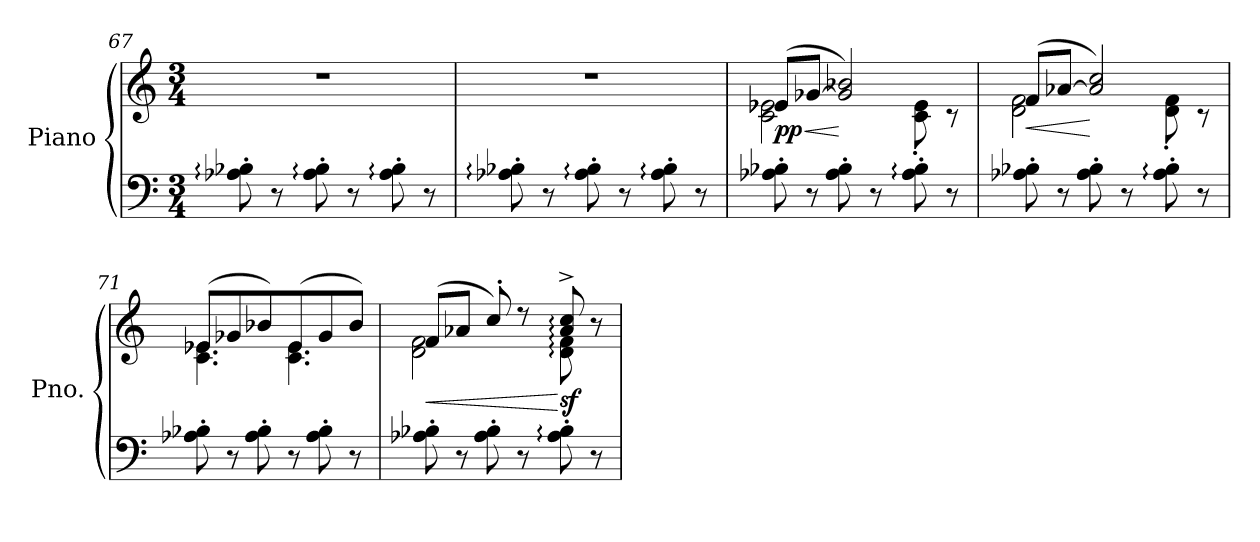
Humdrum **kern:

**kern	**kern	**dynam
*part1	*part1	*part1
*staff2	*staff1	*staff1/2
*I"Piano	*	*
*I'Pno.	*	*
*clefF4	*clefG2	*
*k[]	*k[]	*
*M3/4	*M3/4	*
=67	=67	=67
8A-X\:' 8B-X\:'	2.r	.
8r	.	.
8A-\:' 8B-\:'	.	.
8r	.	.
8A-\:' 8B-\:'	.	.
8r	.	.
=68	=68	=68
8A-X\:' 8B-X\:'	2.r	.
8r	.	.
8A-\:' 8B-\:'	.	.
8r	.	.
8A-\:' 8B-\:'	.	.
8r	.	.
=69	=69	=69
!	!	!LO:HP:b
*	*^	*
!	!	!	!LO:DY:n=1:b
8A-X\' 8B-X\'	(>8e-X/L	2c\ 2e-\	< pp
8r	[8g-X/J	.	.
8A-\' 8B-\'	2g-/] 2b-X/)	.	[
8r	.	.	.
8A-\:' 8B-\:'	.	8c\:' 8e-\:'	.
8r	.	8r	.
!!LO:LB:g=z	!!
=70	=70	=70	=70
!	!	!	!LO:HP:b
8A-X\' 8B-X\'	(>8f/L	2d\ 2f\	<
8r	[8a-X/J	.	.
8A-\' 8B-\'	2a-/] 2cc/)	.	[
8r	.	.	.
8A-\:' 8B-\:'	.	8d\:' 8f\:'	.
8r	.	8r	.
=71	=71	=71	=71
8A-X\' 8B-X\'	(>8e-X/L	4.c\ 4.e-\	.
8r	8g-X/	.	.
8A-\' 8B-\'	8b-X/)	.	.
8r	(>8e-/	4.c\ 4.e-\	.
8A-\' 8B-\'	8g-/	.	.
8r	8b-/J)	.	.
=72	=72	=72	=72
!	!	!	!LO:HP:b
8A-X\' 8B-X\'	(>8f/L	2d\ 2f\	<
8r	8a-X/J	.	.
8A-\' 8B-\'	8cc'/)	.	.
8r	8r	.	.
!	!	!	!LO:DY:n=1:b
8A-\:' 8B-\:'	8a-/:^ 8cc/:^	8d\: 8f\:	[ sf
8r	8r	8ryy	.
*	*v	*v	*
=	=	=
*-	*-	*-
